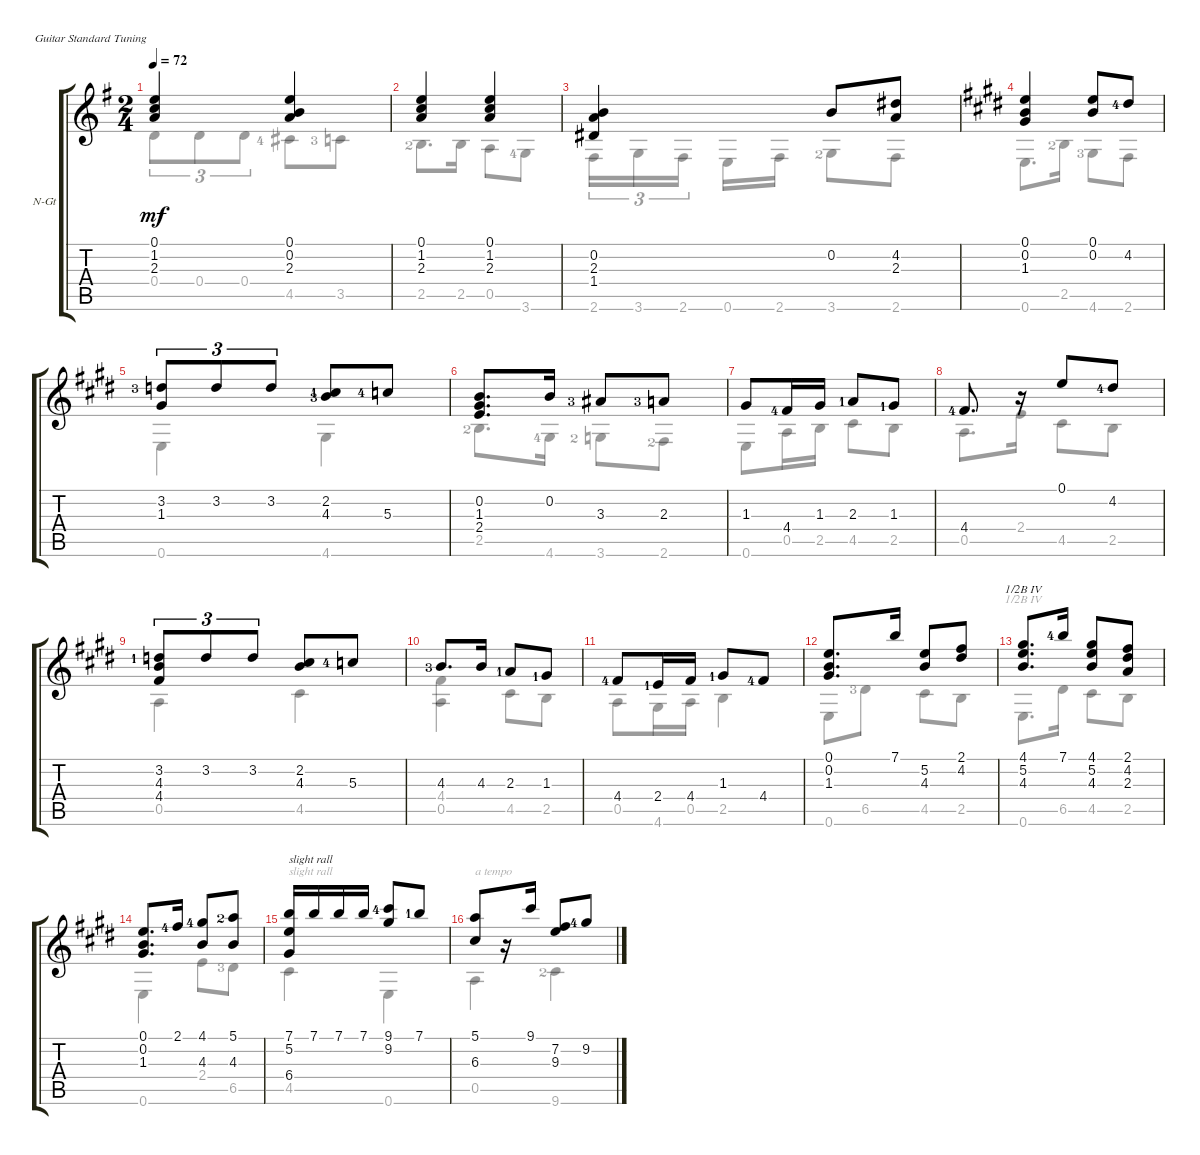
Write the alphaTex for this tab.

\defaultSystemsLayout 4
\bracketExtendMode groupsimilarinstruments
\firstSystemTrackNameOrientation horizontal
\otherSystemsTrackNameOrientation horizontal
\track ("Nylon Guitar" "N-Gt") {instrument acousticguitarsteel}
\staff {score tabs}
\tuning (E4 B3 G3 D3 A2 E2)
\voice
\ts (2 4)
\tempo 72
\clef g2
\ks eminor
(0.1 1.2 2.3).4{dy mf} (2.3 0.2 0.1).4 |
(0.1 1.2 2.3).4 (2.3 1.2 0.1).4 |
(0.2 2.3 1.4).4 0.2.8 (4.2 2.3).8 |
\ks e
(0.1 0.2 1.3).4 (0.1 0.2).8 4.2{lf 5}.8 |
(3.2{lf 4} 1.3).8{tu (3 2)} 3.2.8{tu (3 2)} 3.2.8{tu (3 2)} (2.2{lf 2} 4.3{lf 4}).8 5.3{lf 5}.8 |
(0.2 1.3 2.4).8{d} 0.2.16 3.3{lf 4}.8 2.3{lf 4}.8 |
1.3.8 4.4{lf 5}.16 1.3.16 2.3{lf 2}.8 1.3{lf 2}.8 |
4.4{lf 5}.8{d} r.16 0.1.8 4.2{lf 5}.8 |
(3.2{lf 2} 4.3 4.4).8{tu (3 2)} 3.2.8{tu (3 2)} 3.2.8{tu (3 2)} (2.2 4.3).8 5.3{lf 5}.8 |
4.3{lf 4}.8{d} 4.3.16 2.3{lf 2}.8 1.3{lf 2}.8 |
4.4{lf 5}.8 2.4{lf 2}.16 4.4.16 1.3{lf 2}.8 4.4{lf 5}.8 |
(0.1 0.2 1.3).8{d} 7.1.16 (5.2 4.3).8 (2.1 4.2).8 |
(4.1 5.2 4.3).8{d barre (4 half)} 7.1{lf 5}.16 (4.1 5.2 4.3).8 (2.3 4.2 2.1).8 |
(0.1 0.2 1.3).8{d} 2.1{lf 5}.16 (4.1{lf 5} 4.3).8 (4.3 5.1{lf 3}).8 |
(7.1 5.2 6.4).16{txt "slight rall"} 7.1.16 7.1.16 7.1.16 (9.1{lf 5} 9.2).8 7.1{lf 2}.8 |
(5.1 6.3).8 r.16 9.1.16 (7.2 9.3).8 9.2{lf 5}.8
\voice
\clef g2
\ottava regular
\simile none
\ks eminor
0.4.8{tu (3 2) dy mf} 0.4.8{tu (3 2)} 0.4.8{tu (3 2)} 4.5{lf 5}.8 3.5{lf 4}.8 |
2.5{lf 3}.8{d} 2.5.16 0.5.8 3.6{lf 5}.8 |
2.6.16{tu (3 2)} 3.6.16{tu (3 2)} 2.6.16{tu (3 2)} 0.6.16 2.6.16 3.6{lf 3}.8 2.6.8 |
\ks e
0.6.8{d} 2.5{lf 3}.16 4.6{lf 4}.8 2.6.8 |
0.6.4 4.6.4 |
2.5{lf 3}.8{d} 4.6{lf 5}.16 3.6{lf 3}.8 2.6{lf 3}.8 |
0.6.8 0.5.16 2.5.16 4.5.8 2.5.8 |
0.5.8{d} 2.4.16 4.5.8 2.5.8 |
0.5.4 4.5.4 |
(0.5 4.4).4 4.5.8 2.5.8 |
0.5.8 4.6.16 0.5.16 2.5.4 |
0.6.8 6.5{lf 4}.8 4.5.8 2.5.8 |
0.6.8{d barre (4 half)} 6.5.16 4.5.8 2.5.8 |
0.6.4 2.4.8 6.5{lf 4}.8 |
4.5.4{txt "slight rall"} 0.6.4 |
0.5.4{txt "a tempo"} 9.6{lf 3}.4
